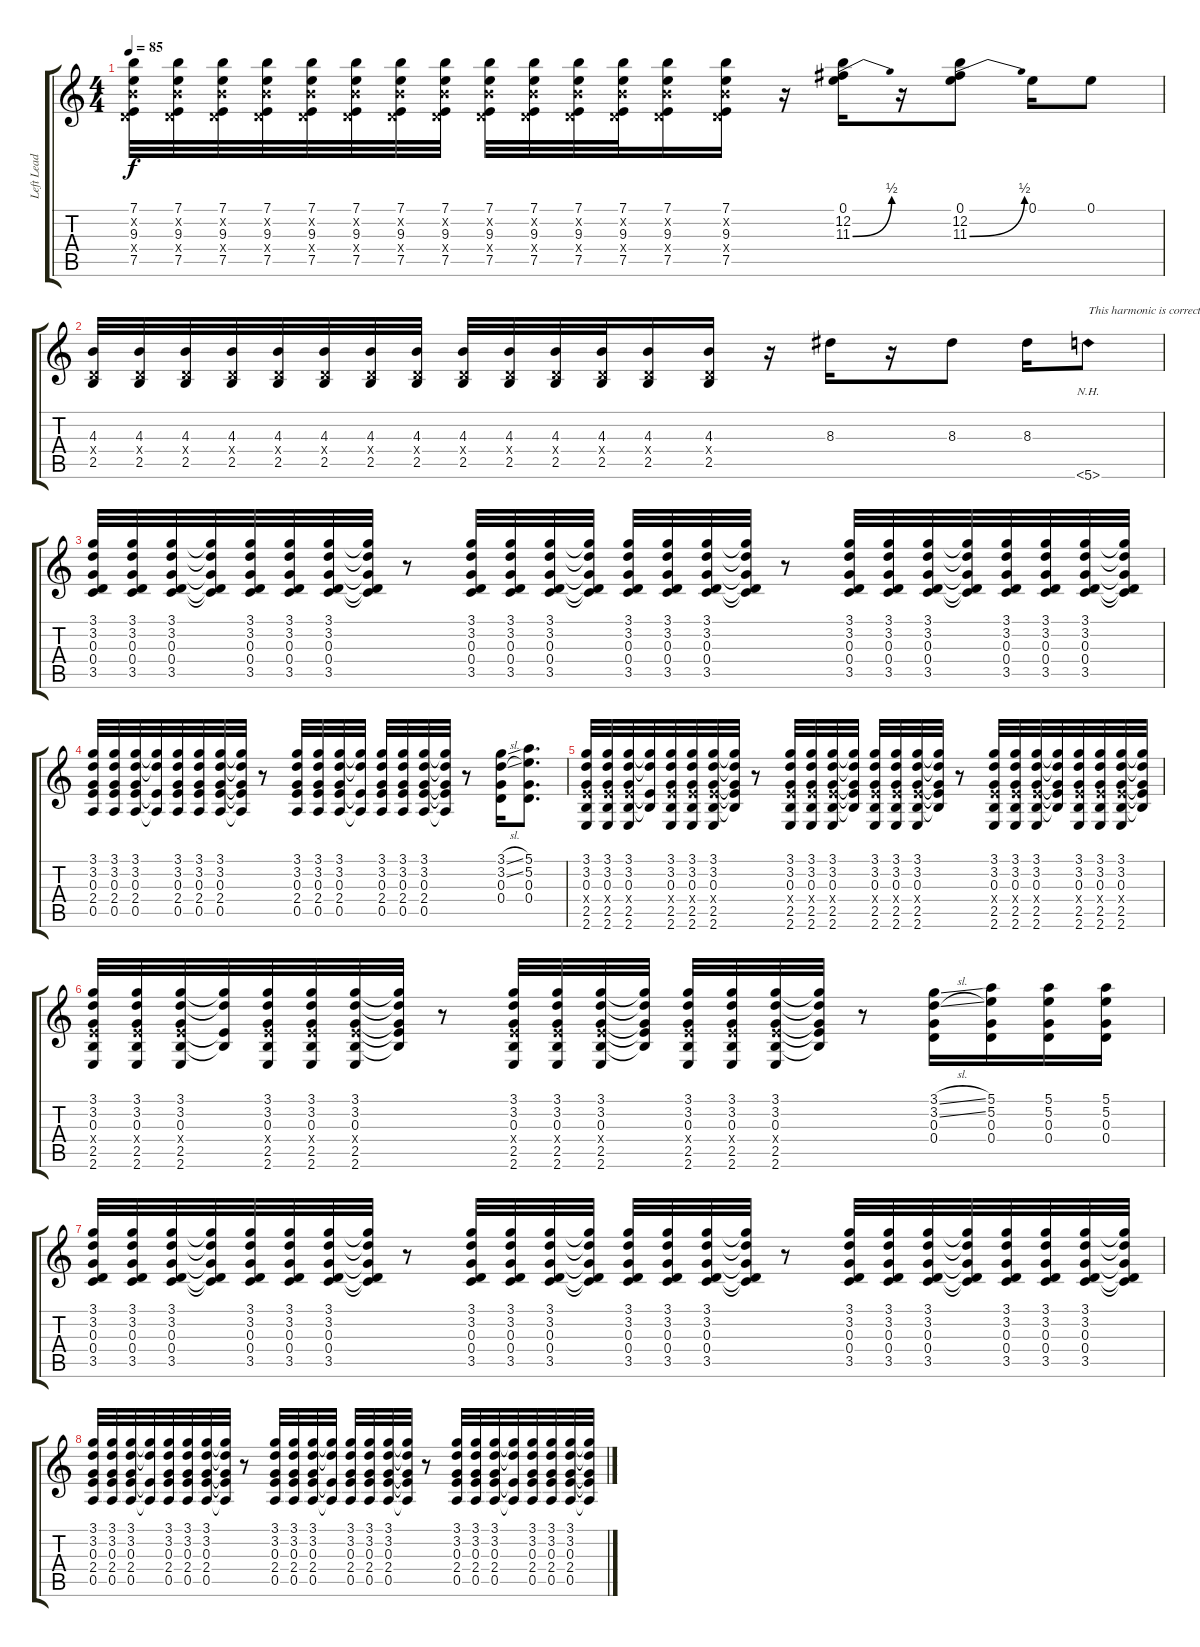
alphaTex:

\track ("Left Lead Guitar" "Left Lead ") {instrument distortionguitar}
\staff {score tabs}
\tuning (E4 B3 G3 D3 A2 D2) {hide}
\ts (4 4)
\tempo 85
\clef g2
\ks c
(7.1 0.2{x} 9.3 0.4{x} 7.5).32{dy f} (7.1 0.2{x} 9.3 0.4{x} 7.5).32 (7.1 0.2{x} 9.3 0.4{x} 7.5).32 (7.1 0.2{x} 9.3 0.4{x} 7.5).32 (7.1 0.2{x} 9.3 0.4{x} 7.5).32 (7.1 0.2{x} 9.3 0.4{x} 7.5).32 (7.1 0.2{x} 9.3 0.4{x} 7.5).32 (7.1 0.2{x} 9.3 0.4{x} 7.5).32 (7.1 0.2{x} 9.3 0.4{x} 7.5).32 (7.1 0.2{x} 9.3 0.4{x} 7.5).32 (7.1 0.2{x} 9.3 0.4{x} 7.5).32 (7.1 0.2{x} 9.3 0.4{x} 7.5).32 (7.1 0.2{x} 9.3 0.4{x} 7.5).16 (7.1 0.2{x} 9.3 0.4{x} 7.5).16 r.16 (0.1 12.2 11.3{be (bend 0 0 60 2)}).16 r.16 (0.1 12.2 11.3{be (bend 0 0 60 2)}).8 0.1.16 0.1.8 |
(4.3 0.4{x} 2.5).32 (4.3 0.4{x} 2.5).32 (4.3 0.4{x} 2.5).32 (4.3 0.4{x} 2.5).32 (4.3 0.4{x} 2.5).32 (4.3 0.4{x} 2.5).32 (4.3 0.4{x} 2.5).32 (4.3 0.4{x} 2.5).32 (4.3 0.4{x} 2.5).32 (4.3 0.4{x} 2.5).32 (4.3 0.4{x} 2.5).32 (4.3 0.4{x} 2.5).32 (4.3 0.4{x} 2.5).16 (4.3 0.4{x} 2.5).16 r.16 8.3.16 r.16 8.3.8 8.3.16 5.6{nh}.8{txt "This harmonic is correct."} |
(3.1 3.2 0.3 0.4 3.5).32 (3.1 3.2 0.3 0.4 3.5).32 (3.1 3.2 0.3 0.4 3.5).32 (3.1{t} 3.2{t} 0.3{t} 0.4{t} 3.5{t}).32 (3.1 3.2 0.3 0.4 3.5).32 (3.1 3.2 0.3 0.4 3.5).32 (3.1 3.2 0.3 0.4 3.5).32 (3.1{t} 3.2{t} 0.3{t} 0.4{t} 3.5{t}).32 r.8 (3.1 3.2 0.3 0.4 3.5).32 (3.1 3.2 0.3 0.4 3.5).32 (3.1 3.2 0.3 0.4 3.5).32 (3.1{t} 3.2{t} 0.3{t} 0.4{t} 3.5{t}).32 (3.1 3.2 0.3 0.4 3.5).32 (3.1 3.2 0.3 0.4 3.5).32 (3.1 3.2 0.3 0.4 3.5).32 (3.1{t} 3.2{t} 0.3{t} 0.4{t} 3.5{t}).32 r.8 (3.1 3.2 0.3 0.4 3.5).32 (3.1 3.2 0.3 0.4 3.5).32 (3.1 3.2 0.3 0.4 3.5).32 (3.1{t} 3.2{t} 0.3{t} 0.4{t} 3.5{t}).32 (3.1 3.2 0.3 0.4 3.5).32 (3.1 3.2 0.3 0.4 3.5).32 (3.1 3.2 0.3 0.4 3.5).32 (3.1{t} 3.2{t} 0.3{t} 0.4{t} 3.5{t}).32 |
(3.1 3.2 0.3 2.4 0.5).32 (3.1 3.2 0.3 2.4 0.5).32 (3.1 3.2 0.3 2.4 0.5).32 (3.1{t} 3.2{t} 2.4{t} 0.5{t}).32 (3.1 3.2 0.3 2.4 0.5).32 (3.1 3.2 0.3 2.4 0.5).32 (3.1 3.2 0.3 2.4 0.5).32 (3.1{t} 3.2{t} 0.3{t} 2.4{t} 0.5{t}).32 r.8 (3.1 3.2 0.3 2.4 0.5).32 (3.1 3.2 0.3 2.4 0.5).32 (3.1 3.2 0.3 2.4 0.5).32 (3.1{t} 3.2{t} 2.4{t} 0.5{t}).32 (3.1 3.2 0.3 2.4 0.5).32 (3.1 3.2 0.3 2.4 0.5).32 (3.1 3.2 0.3 2.4 0.5).32 (3.1{t} 3.2{t} 0.3{t} 2.4{t} 0.5{t}).32 r.8 (3.1{sl} 3.2{sl} 0.3 0.4).16 (5.1 5.2 0.3 0.4).8{d} |
(3.1 3.2 0.3 2.4{x} 2.5 2.6).32 (3.1 3.2 0.3 2.4{x} 2.5 2.6).32 (3.1 3.2 0.3 2.4{x} 2.5 2.6).32 (3.1{t} 3.2{t} 2.4{t} 2.5{t}).32 (3.1 3.2 0.3 2.4{x} 2.5 2.6).32 (3.1 3.2 0.3 2.4{x} 2.5 2.6).32 (3.1 3.2 0.3 2.4{x} 2.5 2.6).32 (3.1{t} 3.2{t} 0.3{t} 2.4{t} 2.5{t}).32 r.8 (3.1 3.2 0.3 2.4{x} 2.5 2.6).32 (3.1 3.2 0.3 2.4{x} 2.5 2.6).32 (3.1 3.2 0.3 2.4{x} 2.5 2.6).32 (3.1{t} 3.2{t} 0.3{t} 2.4{t} 2.5{t}).32 (3.1 3.2 0.3 2.4{x} 2.5 2.6).32 (3.1 3.2 0.3 2.4{x} 2.5 2.6).32 (3.1 3.2 0.3 2.4{x} 2.5 2.6).32 (3.1{t} 3.2{t} 0.3{t} 2.4{t} 2.5{t}).32 r.8 (3.1 3.2 0.3 2.4{x} 2.5 2.6).32 (3.1 3.2 0.3 2.4{x} 2.5 2.6).32 (3.1 3.2 0.3 2.4{x} 2.5 2.6).32 (3.1{t} 3.2{t} 0.3{t} 2.4{t} 2.5{t}).32 (3.1 3.2 0.3 2.4{x} 2.5 2.6).32 (3.1 3.2 0.3 2.4{x} 2.5 2.6).32 (3.1 3.2 0.3 2.4{x} 2.5 2.6).32 (3.1{t} 3.2{t} 0.3{t} 2.4{t} 2.5{t}).32 |
(3.1 3.2 0.3 2.4{x} 2.5 2.6).32 (3.1 3.2 0.3 2.4{x} 2.5 2.6).32 (3.1 3.2 0.3 2.4{x} 2.5 2.6).32 (3.1{t} 3.2{t} 2.4{t} 2.5{t}).32 (3.1 3.2 0.3 2.4{x} 2.5 2.6).32 (3.1 3.2 0.3 2.4{x} 2.5 2.6).32 (3.1 3.2 0.3 2.4{x} 2.5 2.6).32 (3.1{t} 3.2{t} 0.3{t} 2.4{t} 2.5{t}).32 r.8 (3.1 3.2 0.3 2.4{x} 2.5 2.6).32 (3.1 3.2 0.3 2.4{x} 2.5 2.6).32 (3.1 3.2 0.3 2.4{x} 2.5 2.6).32 (3.1{t} 3.2{t} 0.3{t} 2.4{t} 2.5{t}).32 (3.1 3.2 0.3 2.4{x} 2.5 2.6).32 (3.1 3.2 0.3 2.4{x} 2.5 2.6).32 (3.1 3.2 0.3 2.4{x} 2.5 2.6).32 (3.1{t} 3.2{t} 0.3{t} 2.4{t} 2.5{t}).32 r.8 (3.1{sl} 3.2{sl} 0.3 0.4).16 (5.1 5.2 0.3 0.4).16 (5.1 5.2 0.3 0.4).16 (5.1 5.2 0.3 0.4).16 |
(3.1 3.2 0.3 0.4 3.5).32 (3.1 3.2 0.3 0.4 3.5).32 (3.1 3.2 0.3 0.4 3.5).32 (3.1{t} 3.2{t} 0.3{t} 0.4{t} 3.5{t}).32 (3.1 3.2 0.3 0.4 3.5).32 (3.1 3.2 0.3 0.4 3.5).32 (3.1 3.2 0.3 0.4 3.5).32 (3.1{t} 3.2{t} 0.3{t} 0.4{t} 3.5{t}).32 r.8 (3.1 3.2 0.3 0.4 3.5).32 (3.1 3.2 0.3 0.4 3.5).32 (3.1 3.2 0.3 0.4 3.5).32 (3.1{t} 3.2{t} 0.3{t} 0.4{t} 3.5{t}).32 (3.1 3.2 0.3 0.4 3.5).32 (3.1 3.2 0.3 0.4 3.5).32 (3.1 3.2 0.3 0.4 3.5).32 (3.1{t} 3.2{t} 0.3{t} 0.4{t} 3.5{t}).32 r.8 (3.1 3.2 0.3 0.4 3.5).32 (3.1 3.2 0.3 0.4 3.5).32 (3.1 3.2 0.3 0.4 3.5).32 (3.1{t} 3.2{t} 0.3{t} 0.4{t} 3.5{t}).32 (3.1 3.2 0.3 0.4 3.5).32 (3.1 3.2 0.3 0.4 3.5).32 (3.1 3.2 0.3 0.4 3.5).32 (3.1{t} 3.2{t} 0.3{t} 0.4{t} 3.5{t}).32 |
(3.1 3.2 0.3 2.4 0.5).32 (3.1 3.2 0.3 2.4 0.5).32 (3.1 3.2 0.3 2.4 0.5).32 (3.1{t} 3.2{t} 2.4{t} 0.5{t}).32 (3.1 3.2 0.3 2.4 0.5).32 (3.1 3.2 0.3 2.4 0.5).32 (3.1 3.2 0.3 2.4 0.5).32 (3.1{t} 3.2{t} 0.3{t} 2.4{t} 0.5{t}).32 r.8 (3.1 3.2 0.3 2.4 0.5).32 (3.1 3.2 0.3 2.4 0.5).32 (3.1 3.2 0.3 2.4 0.5).32 (3.1{t} 3.2{t} 2.4{t} 0.5{t}).32 (3.1 3.2 0.3 2.4 0.5).32 (3.1 3.2 0.3 2.4 0.5).32 (3.1 3.2 0.3 2.4 0.5).32 (3.1{t} 3.2{t} 0.3{t} 2.4{t} 0.5{t}).32 r.8 (3.1 3.2 0.3 2.4 0.5).32 (3.1 3.2 0.3 2.4 0.5).32 (3.1 3.2 0.3 2.4 0.5).32 (3.1{t} 3.2{t} 2.4{t} 0.5{t}).32 (3.1 3.2 0.3 2.4 0.5).32 (3.1 3.2 0.3 2.4 0.5).32 (3.1 3.2 0.3 2.4 0.5).32 (3.1{t} 3.2{t} 0.3{t} 2.4{t} 0.5{t}).32
